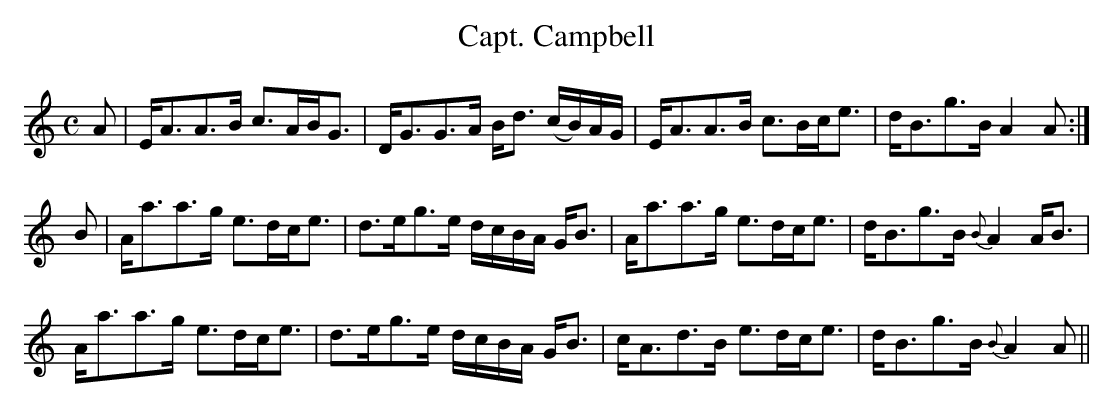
X:1
T:Capt. Campbell
M:C
L:1/16
K:Amin
A2|EA3A3B c3ABG3|DG3G3A Bd3 (cB)AG|EA3A3B c3Bce3|dB3g3B A4 A2:|
B2|Aa3a3g e3dce3|d3eg3e dcBA GB3|Aa3a3g e3dce3|dB3g3B {B}A4 AB3|
Aa3a3g e3dce3|d3eg3e dcBA GB3|cA3d3B e3dce3|dB3g3B {B}A4 A2||
